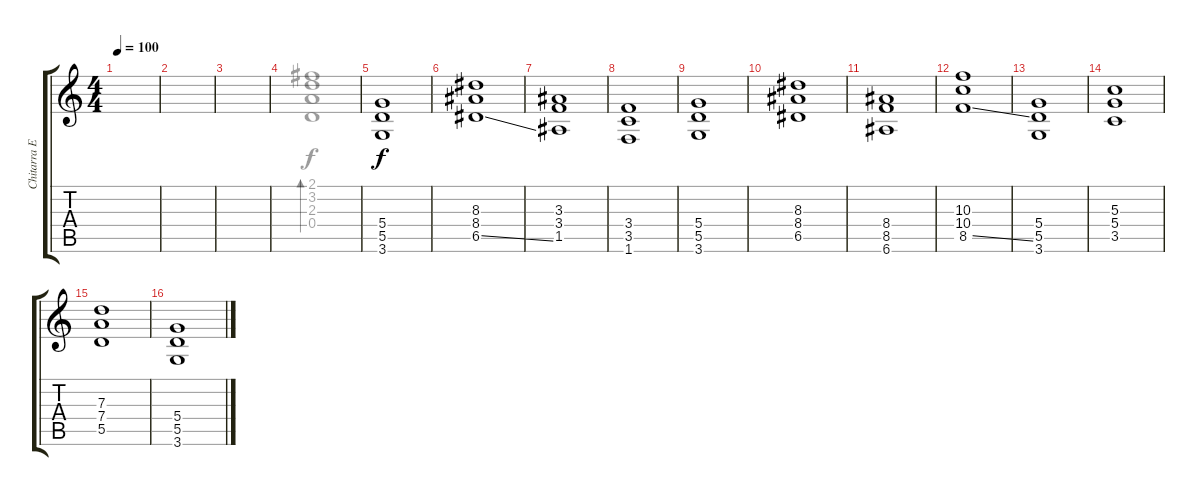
\track ("Chitarra Elettrica" "Chitarra E") {instrument overdrivenguitar}
\staff {score tabs}
\tuning (E4 B3 G3 D3 A2 E2) {hide}
\voice
\ts (4 4)
\tempo 100
\clef g2
\ks c
|
|
|
|
(5.4 5.5 3.6).1 |
(8.3 8.4 6.5{ss}).1 |
(3.3 3.4 1.5).1 |
(3.4 3.5 1.6).1 |
(5.4 5.5 3.6).1 |
(8.3 8.4 6.5).1 |
(8.4 8.5 6.6).1 |
(10.3 10.4 8.5{ss}).1 |
(5.4 5.5 3.6).1 |
(5.3 5.4 3.5).1 |
(7.3 7.4 5.5).1 |
(5.4 5.5 3.6).1
\voice
\clef g2
\ottava regular
\simile none
\ks c
|
|
|
(2.1 3.2 2.3 0.4).1{bd 240} |
|
|
|
|
|
|
|
|
|
|
|
